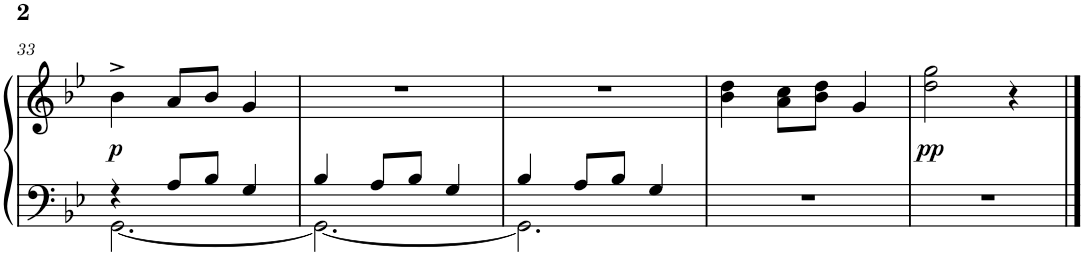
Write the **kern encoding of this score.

**kern	**kern	**dynam
*part1	*part1	*part1
*staff2	*staff1	*staff1/2
*I"Piano	*	*
*I'Pno.	*	*
!!LO:PB:g=z
*clefF4	*clefG2	*
*k[b-e-]	*k[b-e-]	*
*M3/4	*M3/4	*
=33	=33	=33
*^	*	*
!	!	!	!LO:DY:b
4r	[2.GG\	4b-^\	p
8A/L	.	8a/L	.
8B-/J	.	8b-/J	.
4G/	.	4g/	.
=34	=34	=34	=34
4B-/	2.GG\_	2.r	.
8A/L	.	.	.
8B-/J	.	.	.
4G/	.	.	.
=35	=35	=35	=35
4B-/	2.GG\]	2.r	.
8A/L	.	.	.
8B-/J	.	.	.
4G/	.	.	.
*v	*v	*	*
=36	=36	=36
2.r	4b-\ 4dd\	.
.	8a\ 8cc\L	.
.	8b-\ 8dd\J	.
.	4g/	.
=37	=37	=37
!	!	!LO:DY:b
2.r	2dd\ 2gg\	pp
.	4r	.
==	==	==
*-	*-	*-
